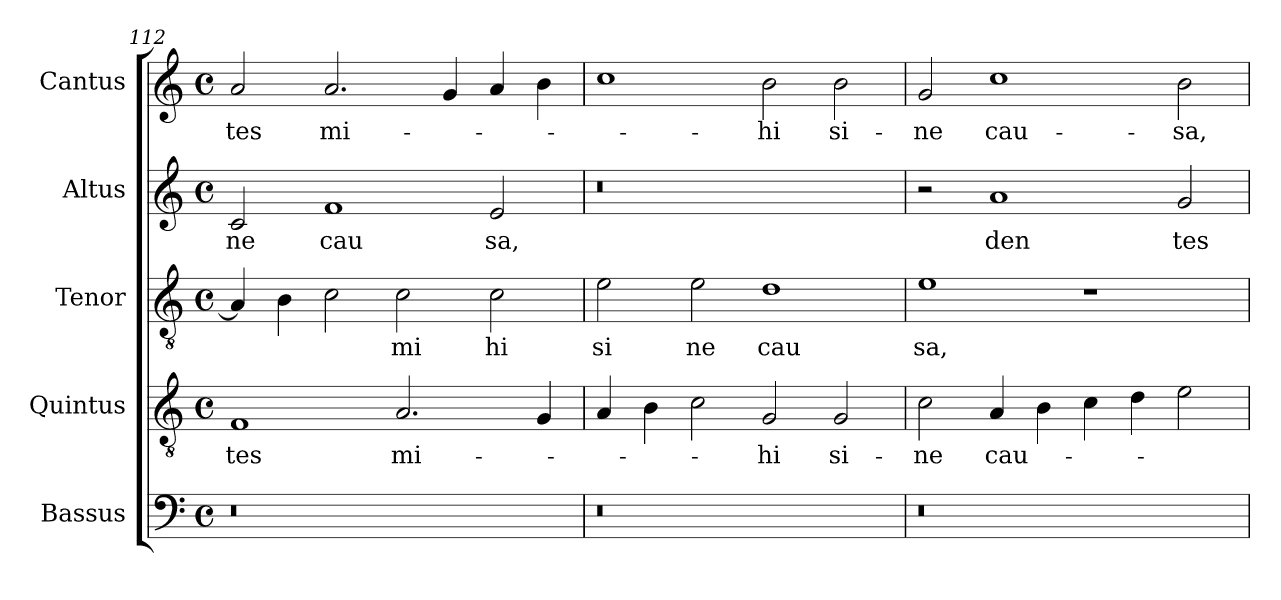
**kern	**kern	**text	**kern	**text	**kern	**text	**kern	**text
*part5	*part4	*part4	*part3	*part3	*part2	*part2	*part1	*part1
*staff5	*staff4	*staff4	*staff3	*staff3	*staff2	*staff2	*staff1	*staff1
*I"Bassus	*I"Quintus	*	*I"Tenor	*	*I"Altus	*	*I"Cantus	*
*clefF4	*clefGv2	*	*clefGv2	*	*clefG2	*	*clefG2	*
*M4/4	*M4/4	*	*M4/4	*	*M4/4	*	*M4/4	*
*met(c)	*met(c)	*	*met(c)	*	*met(c)	*	*met(c)	*
=112	=112	=112	=112	=112	=112	=112	=112	=112
!	!	!LO:LY:b:cj	!	!	!	!LO:LY:b:cj	!	!LO:LY:b:cj
0r	1F	-tes	4A/]	.	2c/	ne	2a/	-tes
.	.	.	4B\	.	.	.	.	.
!	!	!	!	!	!	!LO:LY:b:cj	!	!LO:LY:b
.	.	.	2c\	.	1f	cau	2.a/	mi-
!	!	!LO:LY:b	!	!LO:LY:b:cj	!	!	!	!
.	2.A/	mi-	2c\	mi	.	.	.	.
.	.	.	.	.	.	.	4g/	.
!	!	!	!	!LO:LY:b:cj	!	!LO:LY:b:cj	!	!
.	.	.	2c\	hi	2e/	sa,	4a/	.
.	4G/	.	.	.	.	.	4b\	.
=113	=113	=113	=113	=113	=113	=113	=113	=113
!	!	!	!	!LO:LY:b:cj	!	!	!	!
0r	4A/	.	2e\	si	0r	.	1cc	.
.	4B\	.	.	.	.	.	.	.
!	!	!	!	!LO:LY:b:cj	!	!	!	!
.	2c\	.	2e\	ne	.	.	.	.
!	!	!LO:LY:b:cj	!	!LO:LY:b:cj	!	!	!	!LO:LY:b:cj
.	2G/	-hi	1d	cau	.	.	2b\	-hi
!	!	!LO:LY:b:cj	!	!	!	!	!	!LO:LY:b:cj
.	2G/	si-	.	.	.	.	2b\	si-
=114	=114	=114	=114	=114	=114	=114	=114	=114
!	!	!LO:LY:b:cj	!	!LO:LY:b:cj	!	!	!	!LO:LY:b:cj
0r	2c\	-ne	1e	sa,	2r	.	2g/	-ne
!	!	!LO:LY:b	!	!	!	!LO:LY:b:cj	!	!LO:LY:b:cj
.	4A/	cau-	.	.	1a	den	1cc	cau-
.	4B\	.	.	.	.	.	.	.
.	4c\	.	1r	.	.	.	.	.
.	4d\	.	.	.	.	.	.	.
!	!	!	!	!	!	!LO:LY:b:cj	!	!LO:LY:b:cj
.	2e\	.	.	.	2g/	tes	2b\	-sa,
=	=	=	=	=	=	=	=	=
*-	*-	*-	*-	*-	*-	*-	*-	*-
